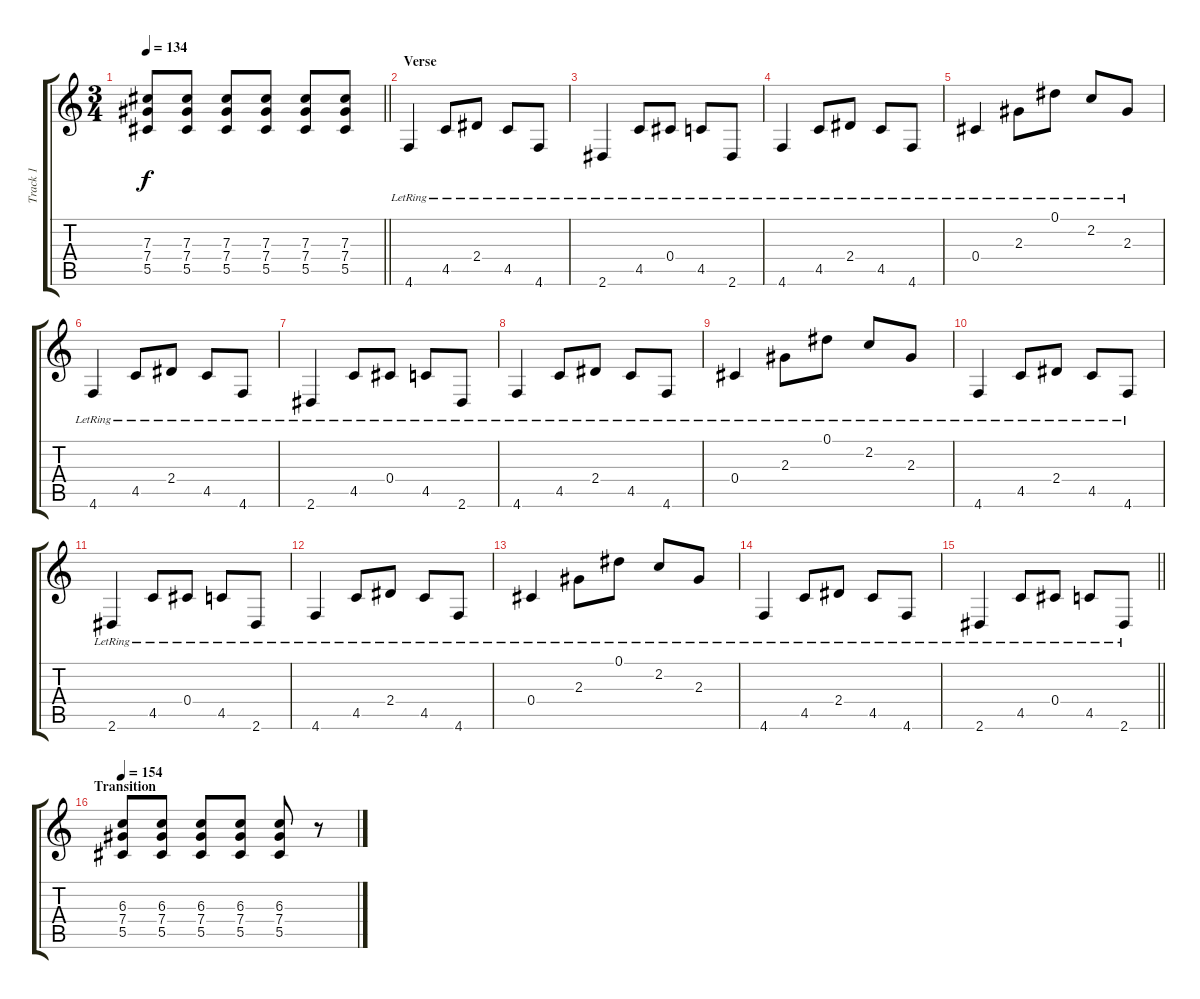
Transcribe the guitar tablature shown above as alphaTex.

\track ("Track 1" "Track 1") {instrument overdrivenguitar}
\staff {score tabs}
\tuning (Eb4 Bb3 Gb3 Db3 Ab2 Db2) {hide}
\ts (3 4)
\tempo 134
\clef g2
\barLineRight lightlight
\ks c
(7.3 7.4 5.5).8{dy f} (7.3 7.4 5.5).8 (7.3 7.4 5.5).8 (7.3 7.4 5.5).8 (7.3 7.4 5.5).8 (7.3 7.4 5.5).8 |
\section ("" "Verse")
4.6{lr}.4 4.5{lr}.8 2.4{lr}.8 4.5{lr}.8 4.6{lr}.8 |
2.6{lr}.4 4.5{lr}.8 0.4{lr}.8 4.5{lr}.8 2.6{lr}.8 |
4.6{lr}.4 4.5{lr}.8 2.4{lr}.8 4.5{lr}.8 4.6{lr}.8 |
0.4{lr}.4 2.3{lr}.8 0.1{lr}.8 2.2{lr}.8 2.3{lr}.8 |
4.6{lr}.4 4.5{lr}.8 2.4{lr}.8 4.5{lr}.8 4.6{lr}.8 |
2.6{lr}.4 4.5{lr}.8 0.4{lr}.8 4.5{lr}.8 2.6{lr}.8 |
4.6{lr}.4 4.5{lr}.8 2.4{lr}.8 4.5{lr}.8 4.6{lr}.8 |
0.4{lr}.4 2.3{lr}.8 0.1{lr}.8 2.2{lr}.8 2.3{lr}.8 |
4.6{lr}.4 4.5{lr}.8 2.4{lr}.8 4.5{lr}.8 4.6{lr}.8 |
2.6{lr}.4 4.5{lr}.8 0.4{lr}.8 4.5{lr}.8 2.6{lr}.8 |
4.6{lr}.4 4.5{lr}.8 2.4{lr}.8 4.5{lr}.8 4.6{lr}.8 |
0.4{lr}.4 2.3{lr}.8 0.1{lr}.8 2.2{lr}.8 2.3{lr}.8 |
4.6{lr}.4 4.5{lr}.8 2.4{lr}.8 4.5{lr}.8 4.6{lr}.8 |
\barLineRight lightlight
2.6{lr}.4 4.5{lr}.8 0.4{lr}.8 4.5{lr}.8 2.6{lr}.8 |
\section ("" "Transition")
\tempo 154
(6.3 7.4 5.5).8 (6.3 7.4 5.5).8 (6.3 7.4 5.5).8 (6.3 7.4 5.5).8 (6.3 7.4 5.5).8 r.8
